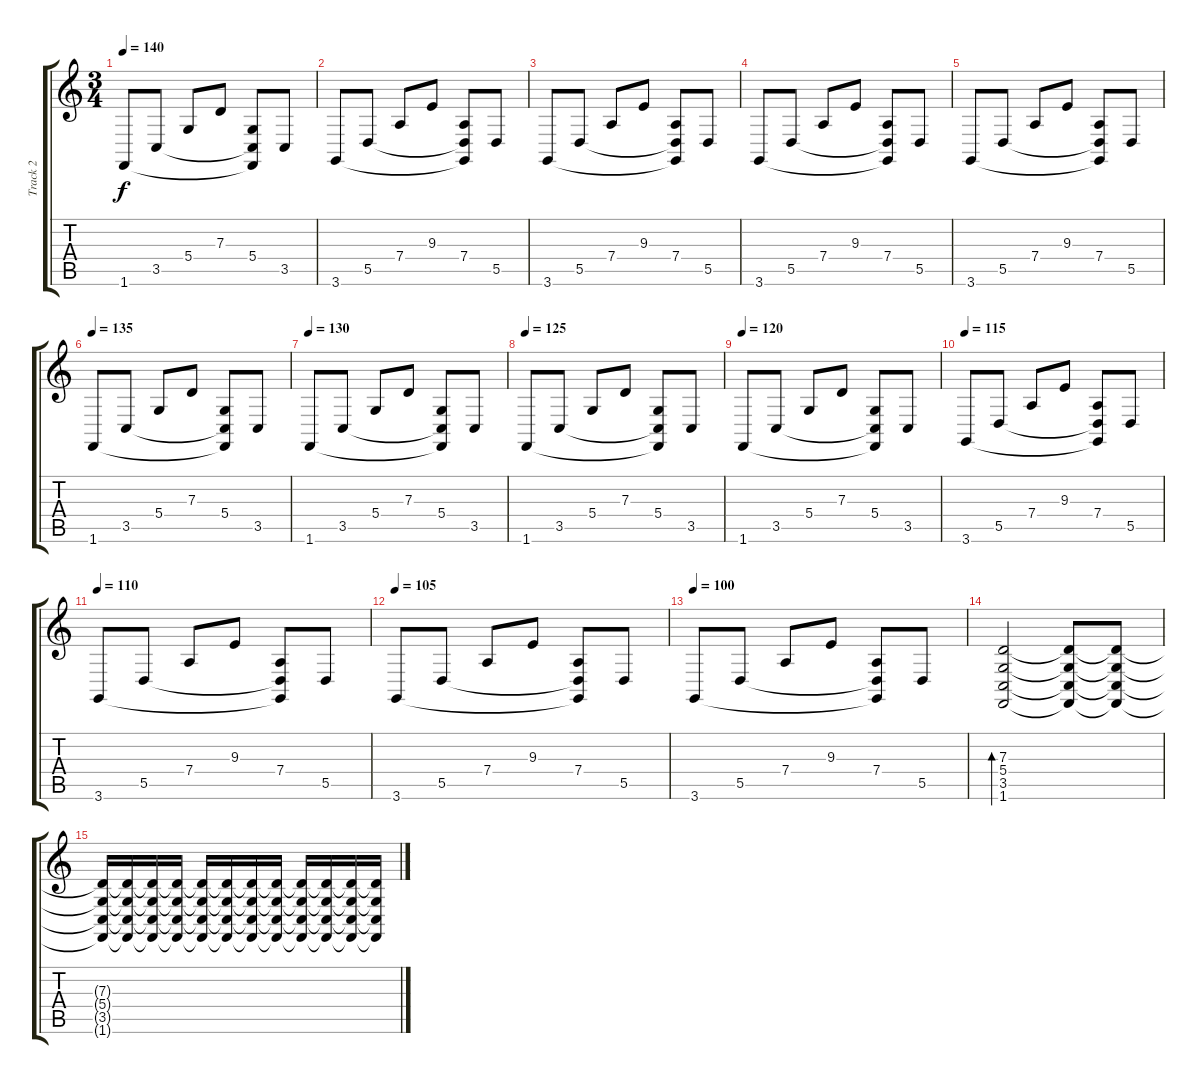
\track ("Track 2" "Track 2") {instrument tremolostrings}
\staff {score tabs}
\tuning (E4 B3 G3 D3 A2 E2) {hide}
\ts (3 4)
\tempo 140
\clef g2
\ks c
1.6.8{dy f} 3.5.8 5.4.8 7.3.8 (5.4 3.5{t} 1.6{t}).8 3.5.8 |
3.6.8 5.5.8 7.4.8 9.3.8 (7.4 5.5{t} 3.6{t}).8 5.5.8 |
3.6.8 5.5.8 7.4.8 9.3.8 (7.4 5.5{t} 3.6{t}).8 5.5.8 |
3.6.8 5.5.8 7.4.8 9.3.8 (7.4 5.5{t} 3.6{t}).8 5.5.8 |
3.6.8 5.5.8 7.4.8 9.3.8 (7.4 5.5{t} 3.6{t}).8 5.5.8 |
\tempo 135
1.6.8 3.5.8 5.4.8 7.3.8 (5.4 3.5{t} 1.6{t}).8 3.5.8 |
\tempo 130
1.6.8 3.5.8 5.4.8 7.3.8 (5.4 3.5{t} 1.6{t}).8 3.5.8 |
\tempo 125
1.6.8 3.5.8 5.4.8 7.3.8 (5.4 3.5{t} 1.6{t}).8 3.5.8 |
\tempo 120
1.6.8 3.5.8 5.4.8 7.3.8 (5.4 3.5{t} 1.6{t}).8 3.5.8 |
\tempo 115
3.6.8 5.5.8 7.4.8 9.3.8 (7.4 5.5{t} 3.6{t}).8 5.5.8 |
\tempo 110
3.6.8 5.5.8 7.4.8 9.3.8 (7.4 5.5{t} 3.6{t}).8 5.5.8 |
\tempo 105
3.6.8 5.5.8 7.4.8 9.3.8 (7.4 5.5{t} 3.6{t}).8 5.5.8 |
\tempo 100
3.6.8 5.5.8 7.4.8 9.3.8 (7.4 5.5{t} 3.6{t}).8 5.5.8 |
(7.3 5.4 3.5 1.6).2{bd 480 volume 13 instrument stringensemble1} (7.3{t} 5.4{t} 3.5{t} 1.6{t}).8{volume 12} (7.3{t} 5.4{t} 3.5{t} 1.6{t}).8{volume 11} |
(7.3{t} 5.4{t} 3.5{t} 1.6{t}).16{volume 10} (7.3{t} 5.4{t} 3.5{t} 1.6{t}).16{volume 9} (7.3{t} 5.4{t} 3.5{t} 1.6{t}).16{volume 8} (7.3{t} 5.4{t} 3.5{t} 1.6{t}).16{volume 7} (7.3{t} 5.4{t} 3.5{t} 1.6{t}).16{volume 6} (7.3{t} 5.4{t} 3.5{t} 1.6{t}).16{volume 5} (7.3{t} 5.4{t} 3.5{t} 1.6{t}).16{volume 4} (7.3{t} 5.4{t} 3.5{t} 1.6{t}).16{volume 3} (7.3{t} 5.4{t} 3.5{t} 1.6{t}).16{volume 2} (7.3{t} 5.4{t} 3.5{t} 1.6{t}).16{volume 1} (7.3{t} 5.4{t} 3.5{t} 1.6{t}).16{volume 0} (7.3{t} 5.4{t} 3.5{t} 1.6{t}).16
